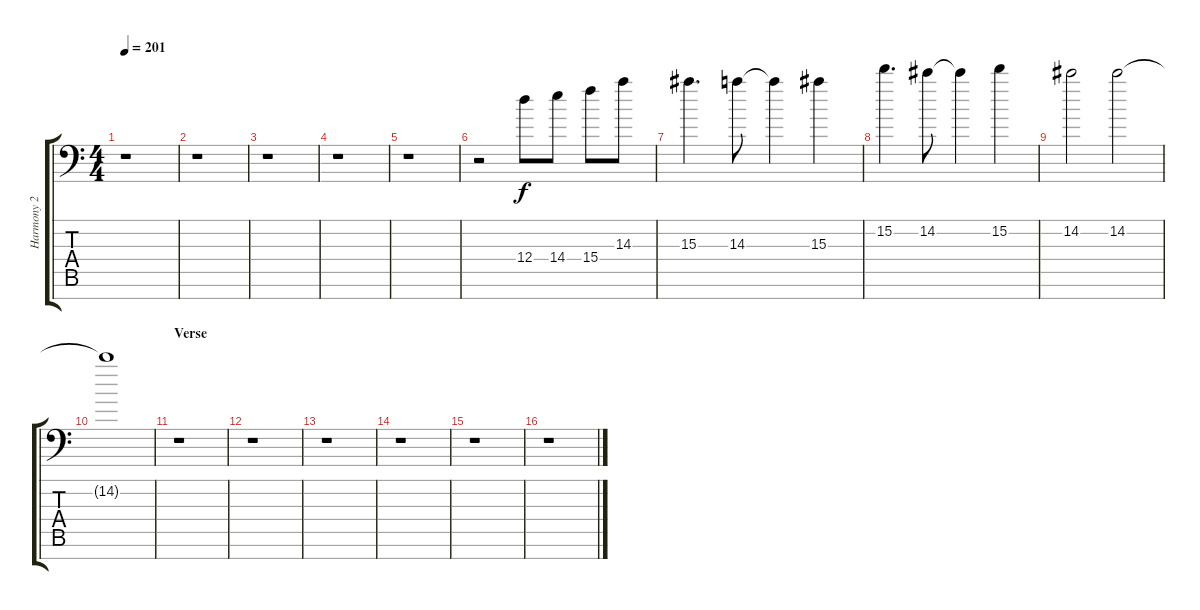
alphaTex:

\track ("Harmony 2" "Harmony 2") {instrument overdrivenguitar}
\staff {score tabs}
\tuning (E4 B3 G3 D3 A2 E2 A1) {hide}
\ts (4 4)
\tempo 201
\clef f4
\ks aminor
r.1{dy f} |
r.1 |
r.1 |
r.1 |
r.1 |
r.2 12.4.8 14.4.8 15.4.8 14.3.8 |
15.3.4{d} 14.3.8 14.3{t}.4 15.3.4 |
15.2.4{d} 14.2.8 14.2{t}.4 15.2.4 |
14.2.2 14.2.2 |
14.2{t}.1 |
\section ("" "Verse")
r.1 |
r.1 |
r.1 |
r.1 |
r.1 |
r.1
